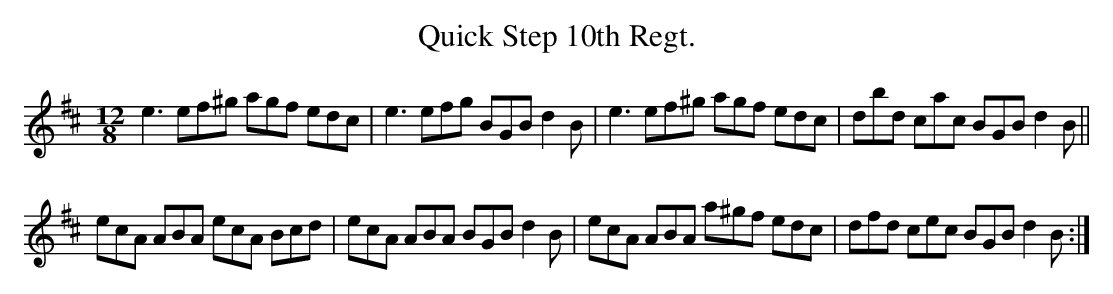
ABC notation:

X:1
T:Quick Step 10th Regt.
M:12/8
K:B minor
e3 ef^g agf edc| e3 efg BGB d2B|\
e3 ef^g agf edc| dbd cac BGB d2B||
ecA ABA ecA Bcd| ecA ABA BGB d2B|\
ecA ABA a^gf edc| dfd cec BGB d2B:|
